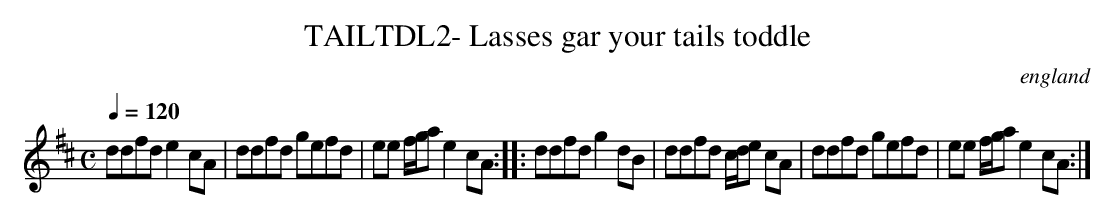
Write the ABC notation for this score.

X:1
T:TAILTDL2- Lasses gar your tails toddle
O:england
Q:1/4=120
L:1/8
M:C
K:A mixolydian
ddfde2cA|ddfd gefd|ee f/g/ae2cA::ddfdg2dB|\
ddfd c/d/e cA|ddfd gefd|ee f/g/ae2cA:|]
